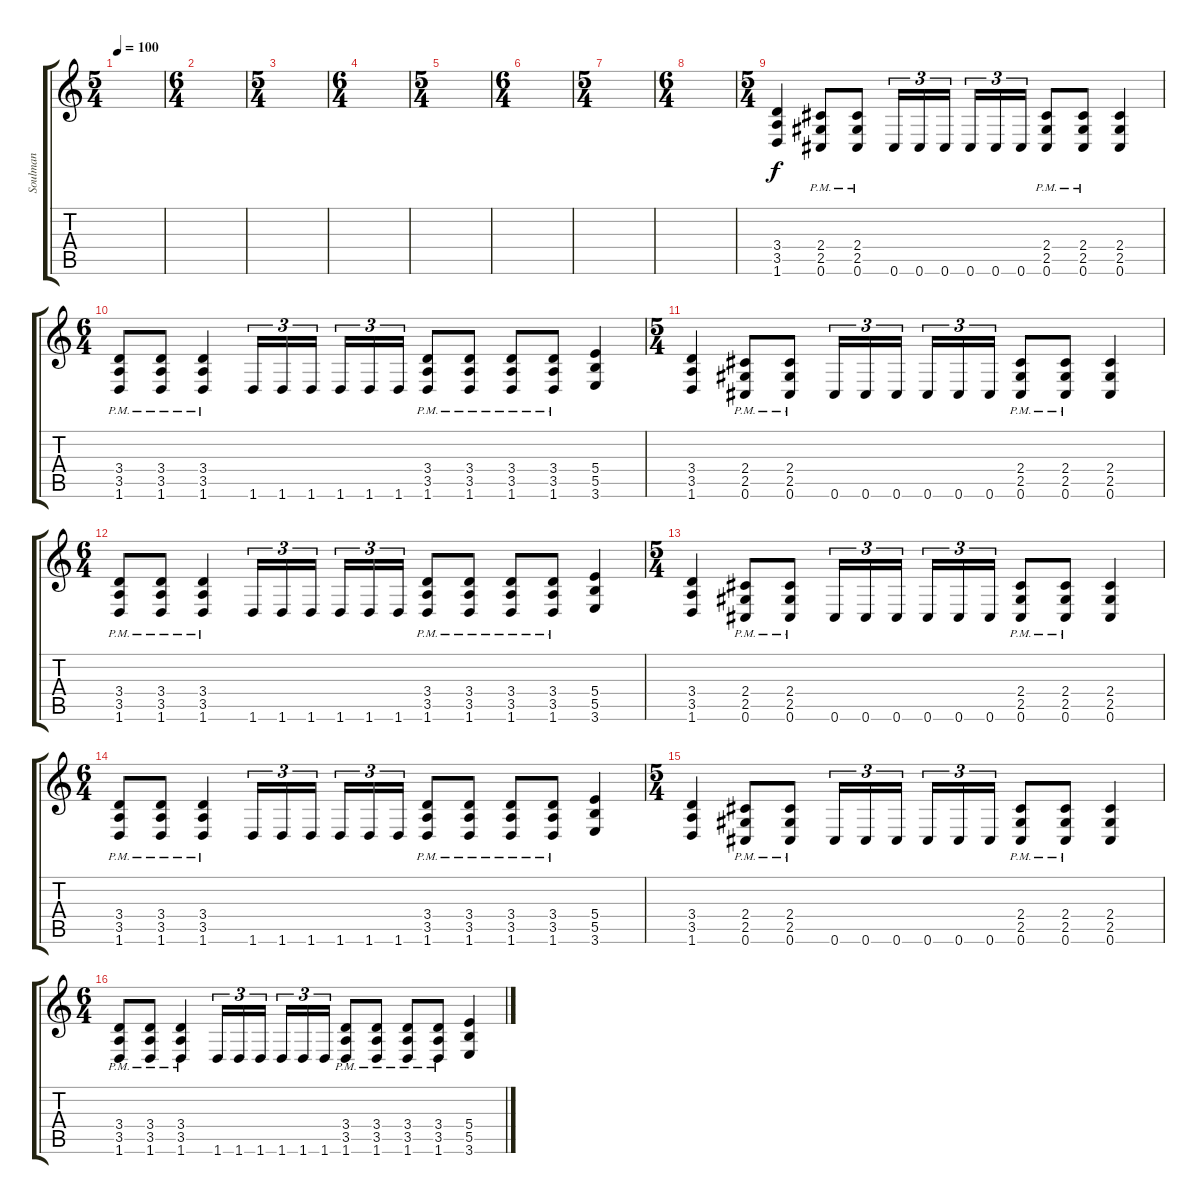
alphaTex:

\track ("Soulman" "Soulman") {instrument distortionguitar}
\staff {score tabs}
\tuning (Db4 Ab3 E3 B2 Gb2 Db2) {hide}
\ts (5 4)
\tempo 100
\clef g2
\ks c
|
\ts (6 4)
|
\ts (5 4)
|
\ts (6 4)
|
\ts (5 4)
|
\ts (6 4)
|
\ts (5 4)
|
\ts (6 4)
|
\ts (5 4)
(3.4 3.5 1.6).4 (2.4{pm} 2.5{pm} 0.6{pm}).8 (2.4{pm} 2.5{pm} 0.6{pm}).8 0.6.16{tu (3 2)} 0.6.16{tu (3 2)} 0.6.16{tu (3 2)} 0.6.16{tu (3 2)} 0.6.16{tu (3 2)} 0.6.16{tu (3 2)} (2.4{pm} 2.5{pm} 0.6{pm}).8 (2.4{pm} 2.5{pm} 0.6{pm}).8 (2.4 2.5 0.6).4 |
\ts (6 4)
(3.4{pm} 3.5{pm} 1.6{pm}).8 (3.4{pm} 3.5{pm} 1.6{pm}).8 (3.4{pm} 3.5{pm} 1.6{pm}).4 1.6.16{tu (3 2)} 1.6.16{tu (3 2)} 1.6.16{tu (3 2)} 1.6.16{tu (3 2)} 1.6.16{tu (3 2)} 1.6.16{tu (3 2)} (3.4{pm} 3.5{pm} 1.6{pm}).8 (3.4{pm} 3.5{pm} 1.6{pm}).8 (3.4{pm} 3.5{pm} 1.6{pm}).8 (3.4{pm} 3.5{pm} 1.6{pm}).8 (5.4 5.5 3.6).4 |
\ts (5 4)
(3.4 3.5 1.6).4 (2.4{pm} 2.5{pm} 0.6{pm}).8 (2.4{pm} 2.5{pm} 0.6{pm}).8 0.6.16{tu (3 2)} 0.6.16{tu (3 2)} 0.6.16{tu (3 2)} 0.6.16{tu (3 2)} 0.6.16{tu (3 2)} 0.6.16{tu (3 2)} (2.4{pm} 2.5{pm} 0.6{pm}).8 (2.4{pm} 2.5{pm} 0.6{pm}).8 (2.4 2.5 0.6).4 |
\ts (6 4)
(3.4{pm} 3.5{pm} 1.6{pm}).8 (3.4{pm} 3.5{pm} 1.6{pm}).8 (3.4{pm} 3.5{pm} 1.6{pm}).4 1.6.16{tu (3 2)} 1.6.16{tu (3 2)} 1.6.16{tu (3 2)} 1.6.16{tu (3 2)} 1.6.16{tu (3 2)} 1.6.16{tu (3 2)} (3.4{pm} 3.5{pm} 1.6{pm}).8 (3.4{pm} 3.5{pm} 1.6{pm}).8 (3.4{pm} 3.5{pm} 1.6{pm}).8 (3.4{pm} 3.5{pm} 1.6{pm}).8 (5.4 5.5 3.6).4 |
\ts (5 4)
(3.4 3.5 1.6).4 (2.4{pm} 2.5{pm} 0.6{pm}).8 (2.4{pm} 2.5{pm} 0.6{pm}).8 0.6.16{tu (3 2)} 0.6.16{tu (3 2)} 0.6.16{tu (3 2)} 0.6.16{tu (3 2)} 0.6.16{tu (3 2)} 0.6.16{tu (3 2)} (2.4{pm} 2.5{pm} 0.6{pm}).8 (2.4{pm} 2.5{pm} 0.6{pm}).8 (2.4 2.5 0.6).4 |
\ts (6 4)
(3.4{pm} 3.5{pm} 1.6{pm}).8 (3.4{pm} 3.5{pm} 1.6{pm}).8 (3.4{pm} 3.5{pm} 1.6{pm}).4 1.6.16{tu (3 2)} 1.6.16{tu (3 2)} 1.6.16{tu (3 2)} 1.6.16{tu (3 2)} 1.6.16{tu (3 2)} 1.6.16{tu (3 2)} (3.4{pm} 3.5{pm} 1.6{pm}).8 (3.4{pm} 3.5{pm} 1.6{pm}).8 (3.4{pm} 3.5{pm} 1.6{pm}).8 (3.4{pm} 3.5{pm} 1.6{pm}).8 (5.4 5.5 3.6).4 |
\ts (5 4)
(3.4 3.5 1.6).4 (2.4{pm} 2.5{pm} 0.6{pm}).8 (2.4{pm} 2.5{pm} 0.6{pm}).8 0.6.16{tu (3 2)} 0.6.16{tu (3 2)} 0.6.16{tu (3 2)} 0.6.16{tu (3 2)} 0.6.16{tu (3 2)} 0.6.16{tu (3 2)} (2.4{pm} 2.5{pm} 0.6{pm}).8 (2.4{pm} 2.5{pm} 0.6{pm}).8 (2.4 2.5 0.6).4 |
\ts (6 4)
(3.4{pm} 3.5{pm} 1.6{pm}).8 (3.4{pm} 3.5{pm} 1.6{pm}).8 (3.4{pm} 3.5{pm} 1.6{pm}).4 1.6.16{tu (3 2)} 1.6.16{tu (3 2)} 1.6.16{tu (3 2)} 1.6.16{tu (3 2)} 1.6.16{tu (3 2)} 1.6.16{tu (3 2)} (3.4{pm} 3.5{pm} 1.6{pm}).8 (3.4{pm} 3.5{pm} 1.6{pm}).8 (3.4{pm} 3.5{pm} 1.6{pm}).8 (3.4{pm} 3.5{pm} 1.6{pm}).8 (5.4 5.5 3.6).4
